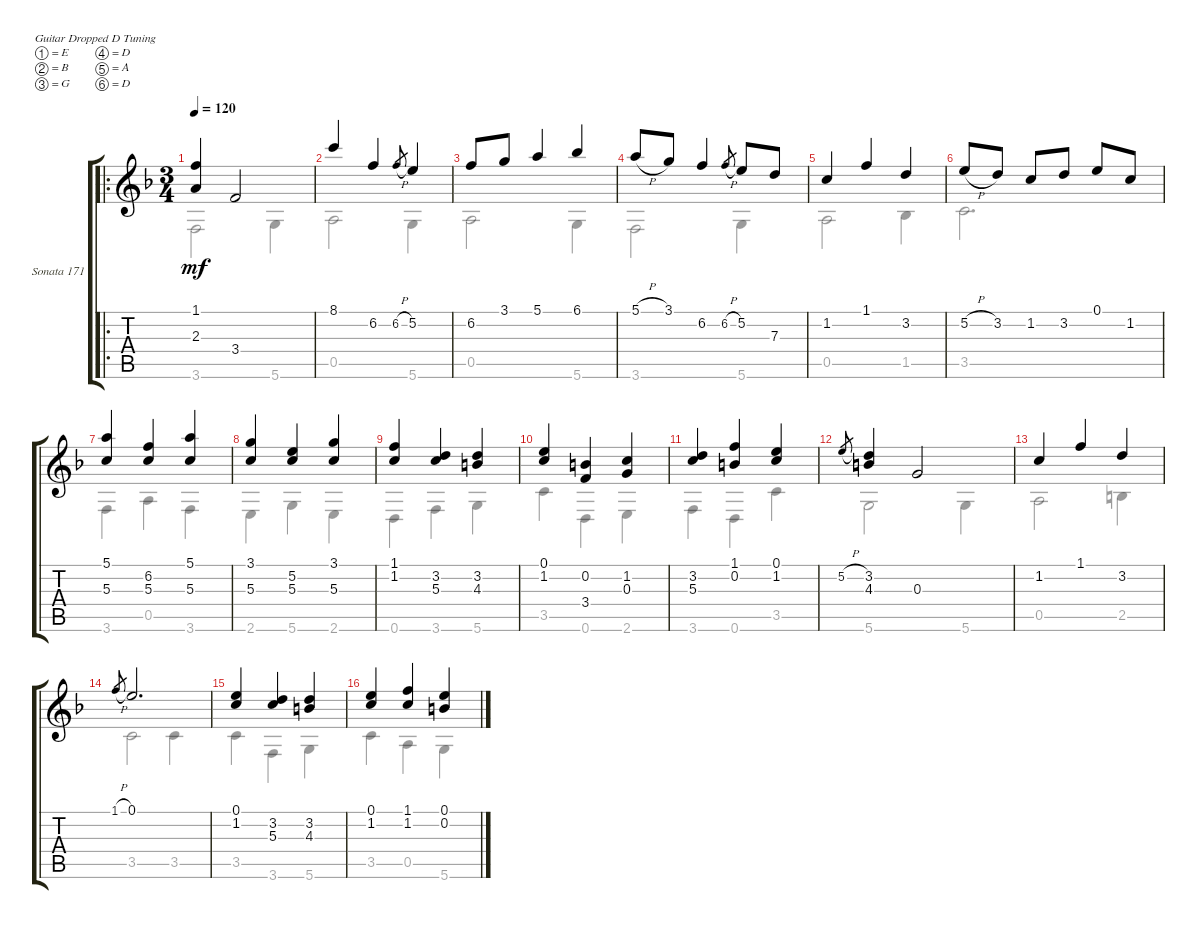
\bracketExtendMode groupsimilarinstruments
\firstSystemTrackNameOrientation horizontal
\otherSystemsTrackNameOrientation horizontal
\track ("Sonata 1719 In Dm - 5. Menuet" "Sonata 171") {instrument acousticguitarnylon}
\staff {score tabs}
\tuning (E4 B3 G3 D3 A2 D2)
\voice
\ro
\ts (3 4)
\tempo 120
\clef g2
\ks dminor
(1.1 2.3).4{dy mf instrument acousticguitarnylon} 3.4.2 |
8.1.4 6.2.4 6.2{h}.8{gr} 5.2.4 |
6.2.8 3.1.8 5.1.4 6.1.4 |
5.1{h}.8 3.1.8 6.2.4 6.2{h}.8{gr} 5.2.8 7.3.8 |
1.2.4 1.1.4 3.2.4 |
5.2{h}.8 3.2.8 1.2.8 3.2.8 0.1.8 1.2.8 |
(5.1 5.3).4 (6.2 5.3).4 (5.1 5.3).4 |
(3.1 5.3).4 (5.2 5.3).4 (3.1 5.3).4 |
(1.1 1.2).4 (3.2 5.3).4 (3.2 4.3).4 |
(0.1 1.2).4 (0.2 3.4).4 (1.2 0.3).4 |
(3.2 5.3).4 (1.1 0.2).4 (0.1 1.2).4 |
5.2{h}.8{gr} (3.2 4.3).4 0.3.2 |
1.2.4 1.1.4 3.2.4 |
1.1{h}.8{gr} 0.1.2{d} |
(0.1 1.2).4 (3.2 5.3).4 (3.2 4.3).4 |
(0.1 1.2).4 (1.1 1.2).4 (0.1 0.2).4
\voice
\clef g2
\ottava regular
\simile none
\ks dminor
3.6.2{dy mf} 5.6.4 |
0.5.2 5.6.4 |
0.5.2 5.6.4 |
3.6.2 5.6.4 |
0.5.2 1.5.4 |
3.5.2{d} |
3.6.4 0.5.4 3.6.4 |
2.6.4 5.6.4 2.6.4 |
0.6.4 3.6.4 5.6.4 |
3.5.4 0.6.4 2.6.4 |
3.6.4 0.6.4 3.5.4 |
5.6.2 5.6.4 |
0.5.2 2.5.4 |
3.5.2 3.5.4 |
3.5.4 3.6.4 5.6.4 |
3.5.4 0.5.4 5.6.4
